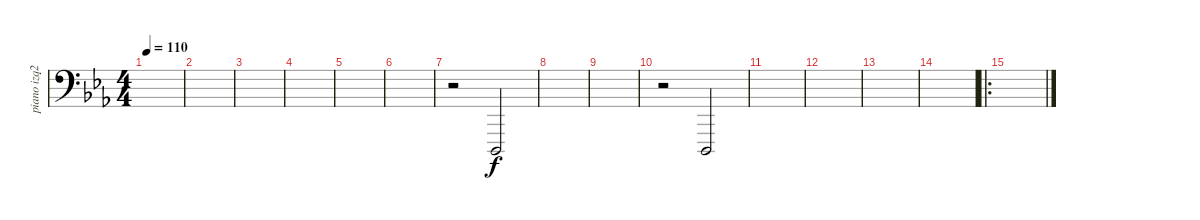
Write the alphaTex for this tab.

\track ("piano izq2" "piano izq2") {instrument acousticgrandpiano}
\staff {score}
\tuning (C3 G2 D2 A1 E1 Ab0) {hide}
\ts (4 4)
\tempo 110
\clef f4
\ks eb
|
|
|
|
|
|
r.2 6.6.2 |
|
|
r.2 6.6.2 |
|
|
|
|
\ro
